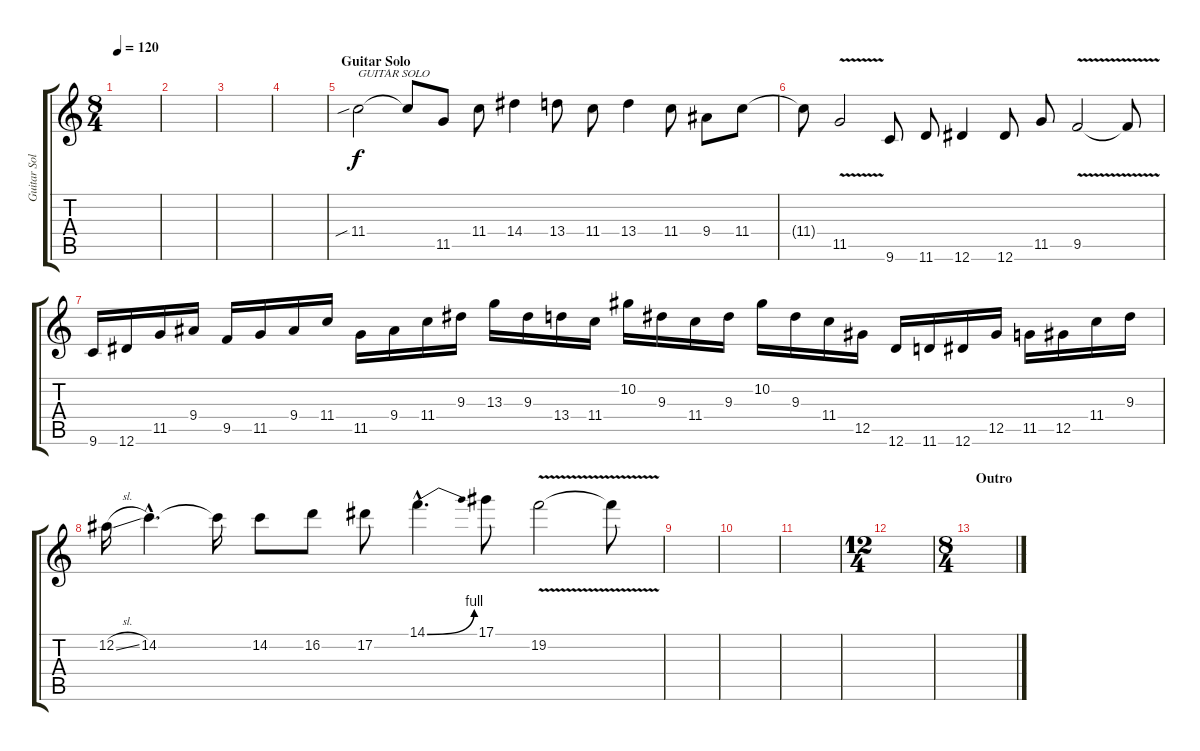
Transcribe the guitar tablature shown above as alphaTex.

\track ("Guitar Solo" "Guitar Sol") {instrument overdrivenguitar}
\staff {score tabs}
\tuning (Eb4 Bb3 Gb3 Db3 Ab2 Eb2) {hide}
\ts (8 4)
\tempo 120
\clef g2
\ks c
|
|
|
|
\section ("" "Guitar Solo")
11.4{sib}.2{txt "GUITAR SOLO"} 11.4{t}.8 11.5.8 11.4.8 14.4.4 13.4.8 11.4.8 13.4.4 11.4.8 9.4.8 11.4.8 |
11.4{t}.8 11.5{v}.2 9.6.8 11.6.8 12.6.4 12.6.8 11.5.8 9.5{v}.2 9.5{t}.8 |
9.6.16 12.6.16 11.5.16 9.4.16 9.5.16 11.5.16 9.4.16 11.4.16 11.5.16 9.4.16 11.4.16 9.3.16 13.3.16 9.3.16 13.4.16 11.4.16 10.2.16 9.3.16 11.4.16 9.3.16 10.2.16 9.3.16 11.4.16 12.5.16 12.6.16 11.6.16 12.6.16 12.5.16 11.5.16 12.5.16 11.4.16 9.3.16 |
12.2{sl}.16 14.2{hac}.4{d} 14.2{t}.16 14.2.8 16.2.8 17.2.8 14.1{be (bend 0 0 60 4) hac}.4{d} 17.1.8 19.2{v}.2 19.2{t}.8 |
|
|
|
\ts (12 4)
|
\ts (8 4)
\section ("" "Outro")
